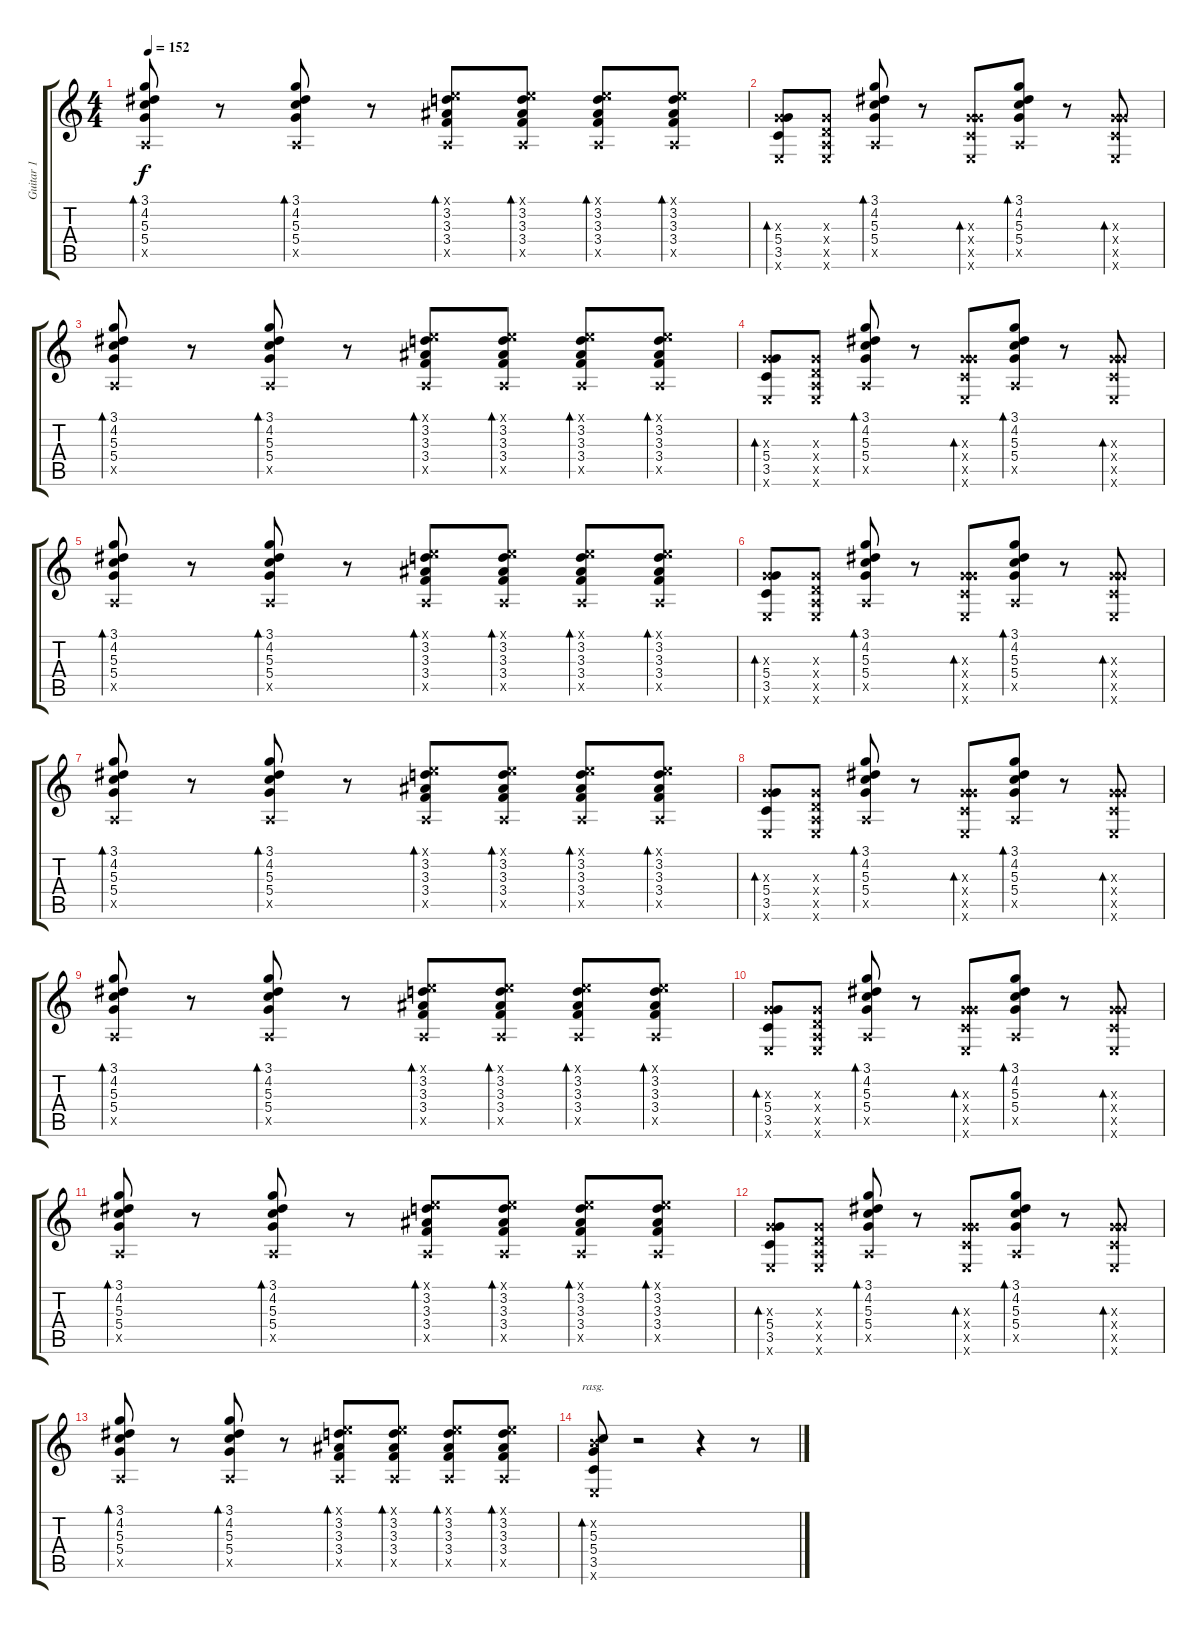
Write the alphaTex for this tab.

\track ("Guitar 1" "Guitar 1") {instrument acousticguitarsteel}
\staff {score tabs}
\tuning (E4 B3 G3 D3 A2 E2) {hide}
\ts (4 4)
\tempo 152
\clef g2
\ks c
(3.1 4.2 5.3 5.4 0.5{x}).8{bd 30 dy f} r.8 (3.1 4.2 5.3 5.4 0.5{x}).8{bd 30} r.8 (0.1{x} 3.2 3.3 3.4 0.5{x}).8{bd 30} (0.1{x} 3.2 3.3 3.4 0.5{x}).8{bd 30} (0.1{x} 3.2 3.3 3.4 0.5{x}).8{bd 30} (0.1{x} 3.2 3.3 3.4 0.5{x}).8{bd 30} |
(0.3{x} 5.4 3.5 0.6{x}).8{bd 30} (0.3{x} 0.4{x} 0.5{x} 0.6{x}).8 (3.1 4.2 5.3 5.4 0.5{x}).8{bd 30} r.8 (0.3{x} 5.4{x} 3.5{x} 0.6{x}).8{bd 30} (3.1 4.2 5.3 5.4 0.5{x}).8{bd 30} r.8 (0.3{x} 5.4{x} 3.5{x} 0.6{x}).8{bd 30} |
(3.1 4.2 5.3 5.4 0.5{x}).8{bd 30} r.8 (3.1 4.2 5.3 5.4 0.5{x}).8{bd 30} r.8 (0.1{x} 3.2 3.3 3.4 0.5{x}).8{bd 30} (0.1{x} 3.2 3.3 3.4 0.5{x}).8{bd 30} (0.1{x} 3.2 3.3 3.4 0.5{x}).8{bd 30} (0.1{x} 3.2 3.3 3.4 0.5{x}).8{bd 30} |
(0.3{x} 5.4 3.5 0.6{x}).8{bd 30} (0.3{x} 0.4{x} 0.5{x} 0.6{x}).8 (3.1 4.2 5.3 5.4 0.5{x}).8{bd 30} r.8 (0.3{x} 5.4{x} 3.5{x} 0.6{x}).8{bd 30} (3.1 4.2 5.3 5.4 0.5{x}).8{bd 30} r.8 (0.3{x} 5.4{x} 3.5{x} 0.6{x}).8{bd 30} |
(3.1 4.2 5.3 5.4 0.5{x}).8{bd 30} r.8 (3.1 4.2 5.3 5.4 0.5{x}).8{bd 30} r.8 (0.1{x} 3.2 3.3 3.4 0.5{x}).8{bd 30} (0.1{x} 3.2 3.3 3.4 0.5{x}).8{bd 30} (0.1{x} 3.2 3.3 3.4 0.5{x}).8{bd 30} (0.1{x} 3.2 3.3 3.4 0.5{x}).8{bd 30} |
(0.3{x} 5.4 3.5 0.6{x}).8{bd 30} (0.3{x} 0.4{x} 0.5{x} 0.6{x}).8 (3.1 4.2 5.3 5.4 0.5{x}).8{bd 30} r.8 (0.3{x} 5.4{x} 3.5{x} 0.6{x}).8{bd 30} (3.1 4.2 5.3 5.4 0.5{x}).8{bd 30} r.8 (0.3{x} 5.4{x} 3.5{x} 0.6{x}).8{bd 30} |
(3.1 4.2 5.3 5.4 0.5{x}).8{bd 30} r.8 (3.1 4.2 5.3 5.4 0.5{x}).8{bd 30} r.8 (0.1{x} 3.2 3.3 3.4 0.5{x}).8{bd 30} (0.1{x} 3.2 3.3 3.4 0.5{x}).8{bd 30} (0.1{x} 3.2 3.3 3.4 0.5{x}).8{bd 30} (0.1{x} 3.2 3.3 3.4 0.5{x}).8{bd 30} |
(0.3{x} 5.4 3.5 0.6{x}).8{bd 30} (0.3{x} 0.4{x} 0.5{x} 0.6{x}).8 (3.1 4.2 5.3 5.4 0.5{x}).8{bd 30} r.8 (0.3{x} 5.4{x} 3.5{x} 0.6{x}).8{bd 30} (3.1 4.2 5.3 5.4 0.5{x}).8{bd 30} r.8 (0.3{x} 5.4{x} 3.5{x} 0.6{x}).8{bd 30} |
(3.1 4.2 5.3 5.4 0.5{x}).8{bd 30} r.8 (3.1 4.2 5.3 5.4 0.5{x}).8{bd 30} r.8 (0.1{x} 3.2 3.3 3.4 0.5{x}).8{bd 30} (0.1{x} 3.2 3.3 3.4 0.5{x}).8{bd 30} (0.1{x} 3.2 3.3 3.4 0.5{x}).8{bd 30} (0.1{x} 3.2 3.3 3.4 0.5{x}).8{bd 30} |
(0.3{x} 5.4 3.5 0.6{x}).8{bd 30} (0.3{x} 0.4{x} 0.5{x} 0.6{x}).8 (3.1 4.2 5.3 5.4 0.5{x}).8{bd 30} r.8 (0.3{x} 5.4{x} 3.5{x} 0.6{x}).8{bd 30} (3.1 4.2 5.3 5.4 0.5{x}).8{bd 30} r.8 (0.3{x} 5.4{x} 3.5{x} 0.6{x}).8{bd 30} |
(3.1 4.2 5.3 5.4 0.5{x}).8{bd 30} r.8 (3.1 4.2 5.3 5.4 0.5{x}).8{bd 30} r.8 (0.1{x} 3.2 3.3 3.4 0.5{x}).8{bd 30} (0.1{x} 3.2 3.3 3.4 0.5{x}).8{bd 30} (0.1{x} 3.2 3.3 3.4 0.5{x}).8{bd 30} (0.1{x} 3.2 3.3 3.4 0.5{x}).8{bd 30} |
(0.3{x} 5.4 3.5 0.6{x}).8{bd 30} (0.3{x} 0.4{x} 0.5{x} 0.6{x}).8 (3.1 4.2 5.3 5.4 0.5{x}).8{bd 30} r.8 (0.3{x} 5.4{x} 3.5{x} 0.6{x}).8{bd 30} (3.1 4.2 5.3 5.4 0.5{x}).8{bd 30} r.8 (0.3{x} 5.4{x} 3.5{x} 0.6{x}).8{bd 30} |
(3.1 4.2 5.3 5.4 0.5{x}).8{bd 30} r.8 (3.1 4.2 5.3 5.4 0.5{x}).8{bd 30} r.8 (0.1{x} 3.2 3.3 3.4 0.5{x}).8{bd 30} (0.1{x} 3.2 3.3 3.4 0.5{x}).8{bd 30} (0.1{x} 3.2 3.3 3.4 0.5{x}).8{bd 30} (0.1{x} 3.2 3.3 3.4 0.5{x}).8{bd 30} |
(0.2{x} 5.3 5.4 3.5 0.6{x}).8{bd 30 rasg ii} r.2 r.4 r.8
